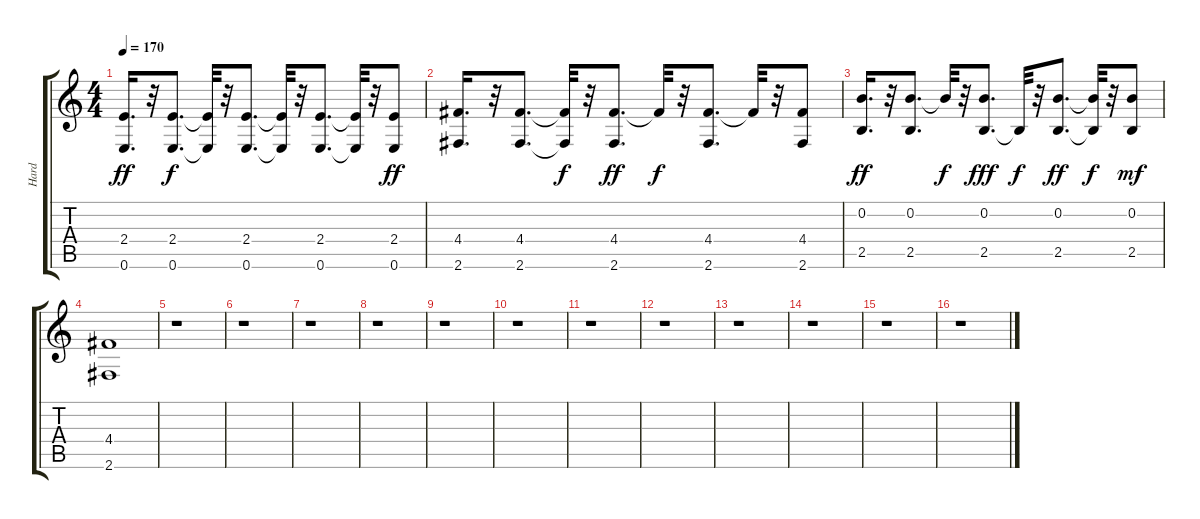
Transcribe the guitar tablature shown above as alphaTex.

\track ("Hard" "Hard") {instrument overdrivenguitar}
\staff {score tabs}
\tuning (E4 B3 G3 D3 A2 E2) {hide}
\ts (4 4)
\tempo 170
\clef g2
\ks c
(2.4 0.6).16{d dy ff} r.32 (2.4 0.6).8{d dy f} (2.4{t} 0.6{t}).32 r.32 (2.4 0.6).8{d} (2.4{t} 0.6{t}).32 r.32 (2.4 0.6).8{d} (2.4{t} 0.6{t}).32 r.32 (2.4 0.6).8{dy ff} |
(4.4 2.6).16{d} r.32 (4.4 2.6).8{d} (4.4{t} 2.6{t}).32{dy f} r.32 (4.4 2.6).8{d dy ff} 4.4{t}.32{dy f} r.32 (4.4 2.6).8{d} 4.4{t}.32 r.32 (4.4 2.6).8 |
(0.2 2.5).16{d dy ff} r.32 (0.2 2.5).8{d} 0.2{t}.32{dy f} r.32 (0.2 2.5).8{d dy fff} 2.5{t}.32{dy f} r.32 (0.2 2.5).8{d dy ff} (0.2{t} 2.5{t}).32{dy f} r.32 (0.2 2.5).8{dy mf} |
(4.4 2.6).1 |
r.1 |
r.1 |
r.1 |
r.1 |
r.1 |
r.1 |
r.1 |
r.1 |
r.1 |
r.1 |
r.1 |
r.1
